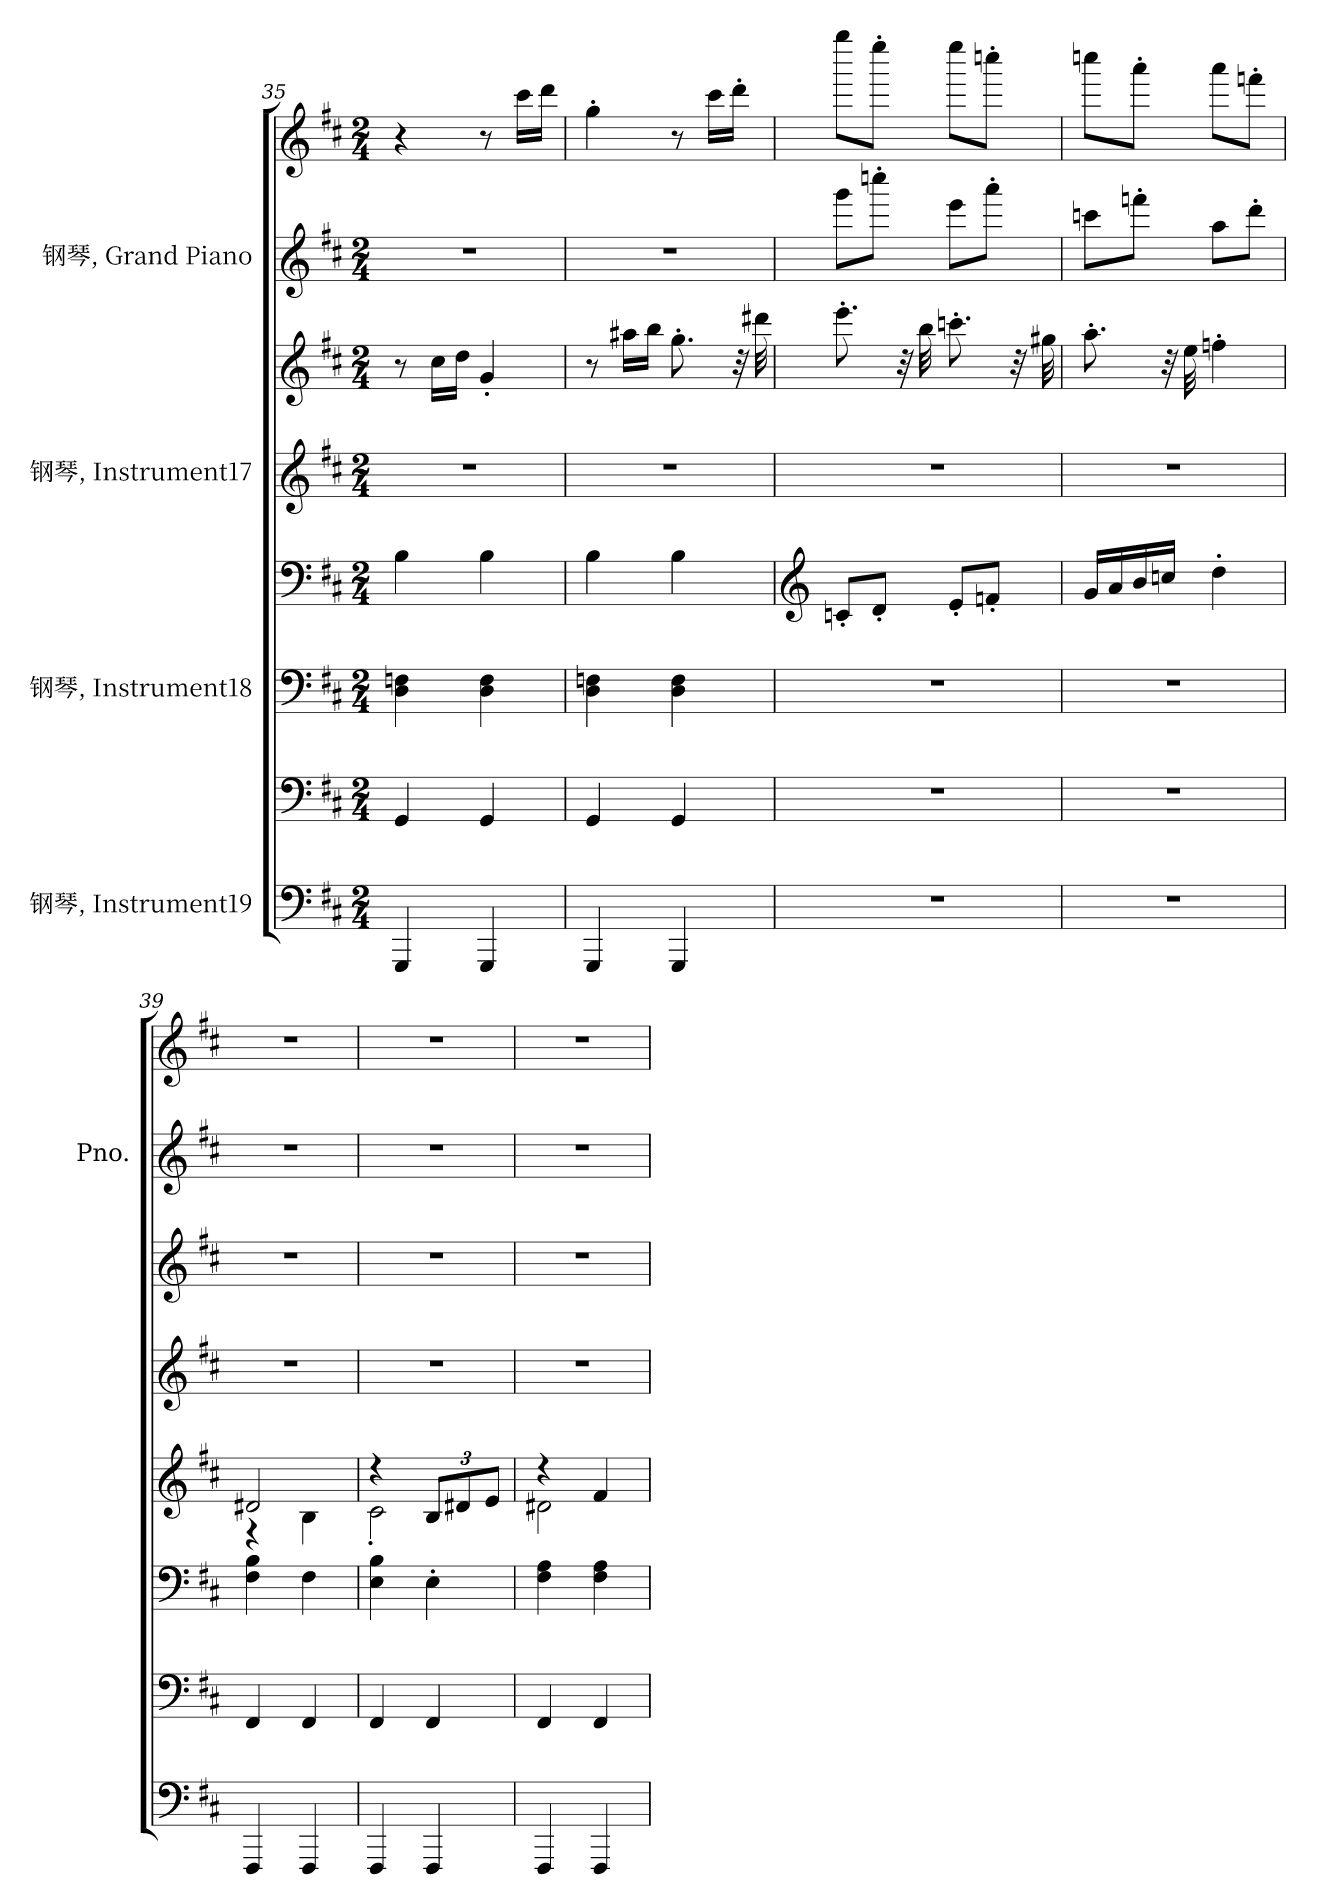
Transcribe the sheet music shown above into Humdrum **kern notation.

**kern	**kern	**kern	**kern	**kern	**kern	**kern	**kern
*part4	*part4	*part3	*part3	*part2	*part2	*part1	*part1
*staff8	*staff7	*staff6	*staff5	*staff4	*staff3	*staff2	*staff1
*I"钢琴, Instrument19	*	*I"钢琴, Instrument18	*	*I"钢琴, Instrument17	*	*I"钢琴, Grand Piano	*
*	*	*	*	*	*	*I'Pno.	*
!!LO:PB:g=z
*clefF4	*clefF4	*clefF4	*clefF4	*clefG2	*clefG2	*clefG2	*clefG2
*k[f#c#]	*k[f#c#]	*k[f#c#]	*k[f#c#]	*k[f#c#]	*k[f#c#]	*k[f#c#]	*k[f#c#]
*M2/4	*M2/4	*M2/4	*M2/4	*M2/4	*M2/4	*M2/4	*M2/4
=35	=35	=35	=35	=35	=35	=35	=35
4GGG/	4GG/	4D\ 4Fn\	4B\	2r	8r	2r	4r
.	.	.	.	.	16cc#\LL	.	.
.	.	.	.	.	16dd\JJ	.	.
4GGG/	4GG/	4D\ 4F\	4B\	.	4g'/	.	8r
.	.	.	.	.	.	.	16ccc#\LL
.	.	.	.	.	.	.	16ddd\JJ
=36	=36	=36	=36	=36	=36	=36	=36
4GGG/	4GG/	4D\ 4Fn\	4B\	2r	8r	2r	4gg'\
.	.	.	.	.	16aa#X\LL	.	.
.	.	.	.	.	16bb\JJ	.	.
4GGG/	4GG/	4D\ 4F\	4B\	.	8.gg'\	.	8r
.	.	.	.	.	.	.	16ccc#\LL
.	.	.	.	.	32r	.	16ddd'\JJ
.	.	.	.	.	32ddd#X\	.	.
=37	=37	=37	=37	=37	=37	=37	=37
*	*	*	*clefG2	*	*	*	*
2r	2r	2r	8cn'/L	2r	8.eee'\	8ggg\L	8gggg\L
.	.	.	8d'/J	.	.	8ccccn'\J	8eeee'\J
.	.	.	.	.	32r	.	.
.	.	.	.	.	32bb\	.	.
.	.	.	8e'/L	.	8.cccn'\	8eee\L	8eeee\L
.	.	.	8fn'/J	.	.	8aaa'\J	8ccccn'\J
.	.	.	.	.	32r	.	.
.	.	.	.	.	32gg#X\	.	.
=38	=38	=38	=38	=38	=38	=38	=38
2r	2r	2r	16g/LL	2r	8.aa'\	8cccn\L	8ccccn\L
.	.	.	16a/	.	.	.	.
.	.	.	16b/	.	.	8fffn'\J	8aaa'\J
.	.	.	16ccn/JJ	.	32r	.	.
.	.	.	.	.	32ee\	.	.
.	.	.	4dd'\	.	4ffn'\	8aa\L	8aaa\L
.	.	.	.	.	.	8ddd'\J	8fffn'\J
!!LO:PB:g=z
=39	=39	=39	=39	=39	=39	=39	=39
*	*	*	*	*	*	*	*MM120
*	*	*	*^	*	*	*	*
4FFF#/	4FF#/	4F#\ 4B\	2d#X/	4r	2r	2r	2r	2r
4FFF#/	4FF#/	4F#\	.	4B\	.	.	.	.
=40	=40	=40	=40	=40	=40	=40	=40	=40
4FFF#/	4FF#/	4E\ 4B\	4r	2c#'\	2r	2r	2r	2r
*	*	*	*Xbrackettup	*	*	*	*	*
4FFF#/	4FF#/	4E'\	12B/L	.	.	.	.	.
.	.	.	12d#X/	.	.	.	.	.
.	.	.	12e/J	.	.	.	.	.
=41	=41	=41	=41	=41	=41	=41	=41	=41
4FFF#/	4FF#/	4F#\ 4A\	4r	2d#X\	2r	2r	2r	2r
4FFF#/	4FF#/	4F#\ 4A\	4f#/	.	.	.	.	.
*	*	*	*v	*v	*	*	*	*
=	=	=	=	=	=	=	=
*-	*-	*-	*-	*-	*-	*-	*-
